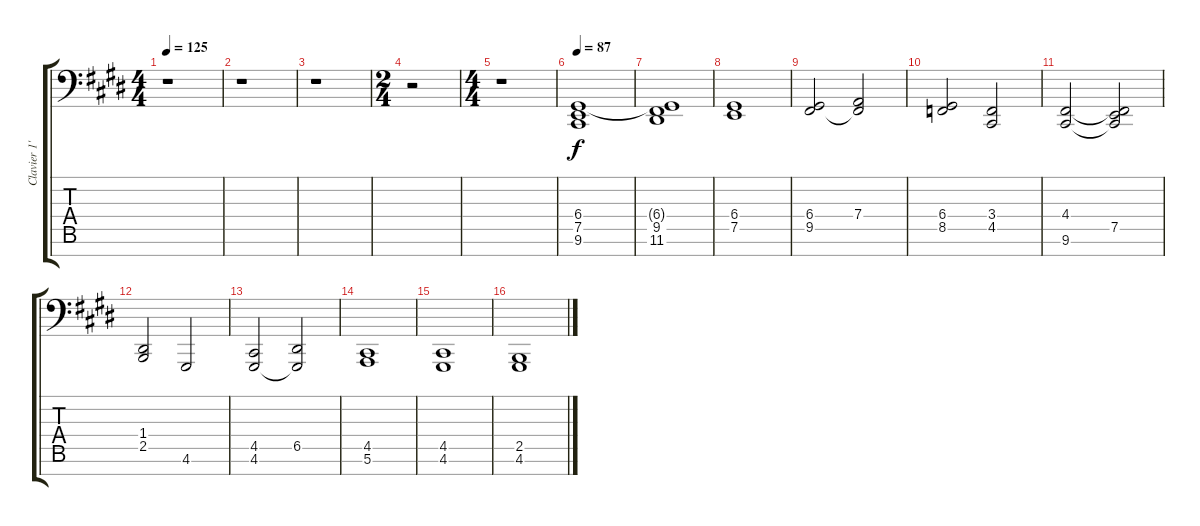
\track ("Clavier 1'" "Clavier 1'") {instrument choiraahs}
\staff {score tabs}
\tuning (E3 B2 G2 D2 A1 E1 B0) {hide}
\ts (4 4)
\tempo 125
\clef f4
\ks e
r.1{dy f} |
r.1 |
r.1 |
\ts (2 4)
r.2 |
\ts (4 4)
r.1 |
\tempo 87
(6.4 7.5 9.6).1 |
(6.4{t} 9.5 11.6).1 |
(6.4 7.5).1 |
(6.4 9.5).2 (7.4 9.5{t}).2 |
(6.4 8.5).2 (3.4 4.5).2 |
(4.4 9.6).2 (4.4{t} 7.5 9.6{t}).2 |
(1.4 2.5).2 4.6.2 |
(4.5 4.6).2 (6.5 4.6{t}).2 |
(4.5 5.6).1 |
(4.5 4.6).1 |
(2.5 4.6).1
